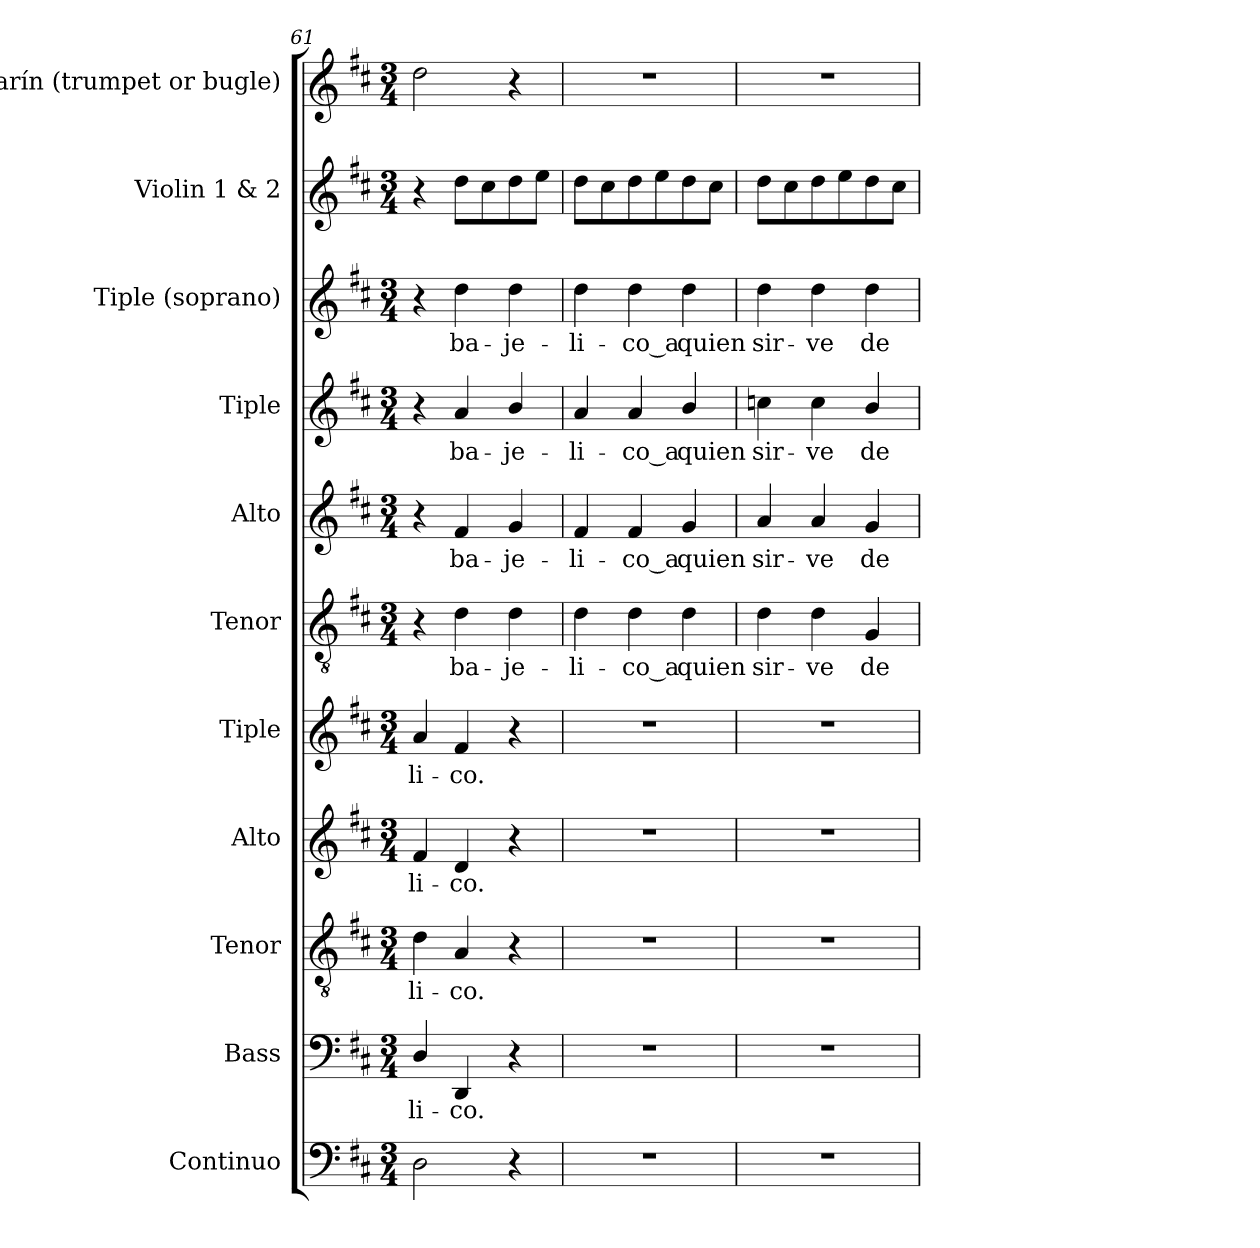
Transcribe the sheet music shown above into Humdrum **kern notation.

**kern	**kern	**text	**kern	**text	**kern	**text	**kern	**text	**kern	**text	**kern	**text	**kern	**text	**kern	**text	**kern	**kern
*part11	*part10	*part10	*part9	*part9	*part8	*part8	*part7	*part7	*part6	*part6	*part5	*part5	*part4	*part4	*part3	*part3	*part2	*part1
*staff11	*staff10	*staff10	*staff9	*staff9	*staff8	*staff8	*staff7	*staff7	*staff6	*staff6	*staff5	*staff5	*staff4	*staff4	*staff3	*staff3	*staff2	*staff1
*I"Continuo	*I"Bass	*	*I"Tenor	*	*I"Alto	*	*I"Tiple	*	*I"Tenor	*	*I"Alto	*	*I"Tiple	*	*I"Tiple (soprano)	*	*I"Violin 1  & 2	*I"Clarín (trumpet or bugle)
*I'Cont.	*I'B.	*	*I'T.	*	*I'A.	*	*	*	*I'T.	*	*I'A.	*	*	*	*I'S.	*	*	*I'Tr.
*clefF4	*clefF4	*	*clefGv2	*	*clefG2	*	*clefG2	*	*clefGv2	*	*clefG2	*	*clefG2	*	*clefG2	*	*clefG2	*clefG2
*	*	*	*ITrd7c12	*	*	*	*	*	*ITrd7c12	*	*	*	*	*	*	*	*	*
*k[f#c#]	*k[f#c#]	*	*k[f#c#]	*	*k[f#c#]	*	*k[f#c#]	*	*k[f#c#]	*	*k[f#c#]	*	*k[f#c#]	*	*k[f#c#]	*	*k[f#c#]	*k[f#c#]
*D:	*D:	*	*D:	*	*D:	*	*D:	*	*D:	*	*D:	*	*D:	*	*D:	*	*D:	*D:
*M3/4	*M3/4	*	*M3/4	*	*M3/4	*	*M3/4	*	*M3/4	*	*M3/4	*	*M3/4	*	*M3/4	*	*M3/4	*M3/4
=61	=61	=61	=61	=61	=61	=61	=61	=61	=61	=61	=61	=61	=61	=61	=61	=61	=61	=61
!	!	!LO:LY:b:color=#000000	!	!	!	!	!	!	!	!	!	!	!	!	!	!	!	!
!	!	!	!	!LO:LY:b:color=#000000	!	!	!	!	!	!	!	!	!	!	!	!	!	!
!	!	!	!	!	!	!LO:LY:b:color=#000000	!	!	!	!	!	!	!	!	!	!	!	!
!	!	!	!	!	!	!	!	!LO:LY:b:color=#000000	!	!	!	!	!	!	!	!	!	!
2Di\	4Di/	-li-	4Di\	-li-	4f#i/	-li-	4ai/	-li-	4r	.	4r	.	4r	.	4r	.	4r	2ddi\
!	!	!LO:LY:b:color=#000000	!	!	!	!	!	!	!	!	!	!	!	!	!	!	!	!
!	!	!	!	!LO:LY:b:color=#000000	!	!	!	!	!	!	!	!	!	!	!	!	!	!
!	!	!	!	!	!	!LO:LY:b:color=#000000	!	!	!	!	!	!	!	!	!	!	!	!
!	!	!	!	!	!	!	!	!LO:LY:b:color=#000000	!	!	!	!	!	!	!	!	!	!
!	!	!	!	!	!	!	!	!	!	!LO:LY:b:color=#000000	!	!	!	!	!	!	!	!
!	!	!	!	!	!	!	!	!	!	!	!	!LO:LY:b:color=#000000	!	!	!	!	!	!
!	!	!	!	!	!	!	!	!	!	!	!	!	!	!LO:LY:b:color=#000000	!	!	!	!
!	!	!	!	!	!	!	!	!	!	!	!	!	!	!	!	!LO:LY:b:color=#000000	!	!
.	4DDi/	-co.	4AAi/	-co.	4di/	-co.	4f#i/	-co.	4Di\	ba-	4f#i/	ba-	4ai/	ba-	4ddi\	ba-	8ddi\L	.
.	.	.	.	.	.	.	.	.	.	.	.	.	.	.	.	.	8cc#i\	.
!	!	!	!	!	!	!	!	!	!	!LO:LY:b:color=#000000	!	!	!	!	!	!	!	!
!	!	!	!	!	!	!	!	!	!	!	!	!LO:LY:b:color=#000000	!	!	!	!	!	!
!	!	!	!	!	!	!	!	!	!	!	!	!	!	!LO:LY:b:color=#000000	!	!	!	!
!	!	!	!	!	!	!	!	!	!	!	!	!	!	!	!	!LO:LY:b:color=#000000	!	!
4r	4r	.	4r	.	4r	.	4r	.	4Di\	-je-	4gi/	-je-	4bi/	-je-	4ddi\	-je-	8ddi\	4r
.	.	.	.	.	.	.	.	.	.	.	.	.	.	.	.	.	8eei\J	.
=62	=62	=62	=62	=62	=62	=62	=62	=62	=62	=62	=62	=62	=62	=62	=62	=62	=62	=62
!LO:N:vis=1	!LO:N:vis=1	!	!LO:N:vis=1	!	!LO:N:vis=1	!	!LO:N:vis=1	!	!	!	!	!	!	!	!	!	!	!
!	!	!	!	!	!	!	!	!	!	!LO:LY:b:color=#000000	!	!	!	!	!	!	!	!
!	!	!	!	!	!	!	!	!	!	!	!	!LO:LY:b:color=#000000	!	!	!	!	!	!
!	!	!	!	!	!	!	!	!	!	!	!	!	!	!LO:LY:b:color=#000000	!	!	!	!
!	!	!	!	!	!	!	!	!	!	!	!	!	!	!	!	!LO:LY:b:color=#000000	!	!LO:N:vis=1
2.r	2.r	.	2.r	.	2.r	.	2.r	.	4Di\	-li-	4f#i/	-li-	4ai/	-li-	4ddi\	-li-	8ddi\L	2.r
.	.	.	.	.	.	.	.	.	.	.	.	.	.	.	.	.	8cc#i\	.
!	!	!	!	!	!	!	!	!	!	!LO:LY:b:color=#000000	!	!	!	!	!	!	!	!
!	!	!	!	!	!	!	!	!	!	!	!	!LO:LY:b:color=#000000	!	!	!	!	!	!
!	!	!	!	!	!	!	!	!	!	!	!	!	!	!LO:LY:b:color=#000000	!	!	!	!
!	!	!	!	!	!	!	!	!	!	!	!	!	!	!	!	!LO:LY:b:color=#000000	!	!
.	.	.	.	.	.	.	.	.	4Di\	-co_a	4f#i/	-co_a	4ai/	-co_a	4ddi\	-co_a	8ddi\	.
.	.	.	.	.	.	.	.	.	.	.	.	.	.	.	.	.	8eei\	.
!	!	!	!	!	!	!	!	!	!	!LO:LY:b:color=#000000	!	!	!	!	!	!	!	!
!	!	!	!	!	!	!	!	!	!	!	!	!LO:LY:b:color=#000000	!	!	!	!	!	!
!	!	!	!	!	!	!	!	!	!	!	!	!	!	!LO:LY:b:color=#000000	!	!	!	!
!	!	!	!	!	!	!	!	!	!	!	!	!	!	!	!	!LO:LY:b:color=#000000	!	!
.	.	.	.	.	.	.	.	.	4Di\	quien	4gi/	quien	4bi/	quien	4ddi\	quien	8ddi\	.
.	.	.	.	.	.	.	.	.	.	.	.	.	.	.	.	.	8cc#i\J	.
=63	=63	=63	=63	=63	=63	=63	=63	=63	=63	=63	=63	=63	=63	=63	=63	=63	=63	=63
!LO:N:vis=1	!LO:N:vis=1	!	!LO:N:vis=1	!	!LO:N:vis=1	!	!LO:N:vis=1	!	!	!	!	!	!	!	!	!	!	!
!	!	!	!	!	!	!	!	!	!	!LO:LY:b:color=#000000	!	!	!	!	!	!	!	!
!	!	!	!	!	!	!	!	!	!	!	!	!LO:LY:b:color=#000000	!	!	!	!	!	!
!	!	!	!	!	!	!	!	!	!	!	!	!	!	!LO:LY:b:color=#000000	!	!	!	!
!	!	!	!	!	!	!	!	!	!	!	!	!	!	!	!	!LO:LY:b:color=#000000	!	!LO:N:vis=1
2.r	2.r	.	2.r	.	2.r	.	2.r	.	4Di\	sir-	4ai/	sir-	4ccni\	sir-	4ddi\	sir-	8ddi\L	2.r
.	.	.	.	.	.	.	.	.	.	.	.	.	.	.	.	.	8cc#i\	.
!	!	!	!	!	!	!	!	!	!	!LO:LY:b:color=#000000	!	!	!	!	!	!	!	!
!	!	!	!	!	!	!	!	!	!	!	!	!LO:LY:b:color=#000000	!	!	!	!	!	!
!	!	!	!	!	!	!	!	!	!	!	!	!	!	!LO:LY:b:color=#000000	!	!	!	!
!	!	!	!	!	!	!	!	!	!	!	!	!	!	!	!	!LO:LY:b:color=#000000	!	!
.	.	.	.	.	.	.	.	.	4Di\	-ve	4ai/	-ve	4cci\	-ve	4ddi\	-ve	8ddi\	.
.	.	.	.	.	.	.	.	.	.	.	.	.	.	.	.	.	8eei\	.
!	!	!	!	!	!	!	!	!	!	!LO:LY:b:color=#000000	!	!	!	!	!	!	!	!
!	!	!	!	!	!	!	!	!	!	!	!	!LO:LY:b:color=#000000	!	!	!	!	!	!
!	!	!	!	!	!	!	!	!	!	!	!	!	!	!LO:LY:b:color=#000000	!	!	!	!
!	!	!	!	!	!	!	!	!	!	!	!	!	!	!	!	!LO:LY:b:color=#000000	!	!
.	.	.	.	.	.	.	.	.	4GGi/	de	4gi/	de	4bi/	de	4ddi\	de	8ddi\	.
.	.	.	.	.	.	.	.	.	.	.	.	.	.	.	.	.	8cc#i\J	.
=	=	=	=	=	=	=	=	=	=	=	=	=	=	=	=	=	=	=
*-	*-	*-	*-	*-	*-	*-	*-	*-	*-	*-	*-	*-	*-	*-	*-	*-	*-	*-
